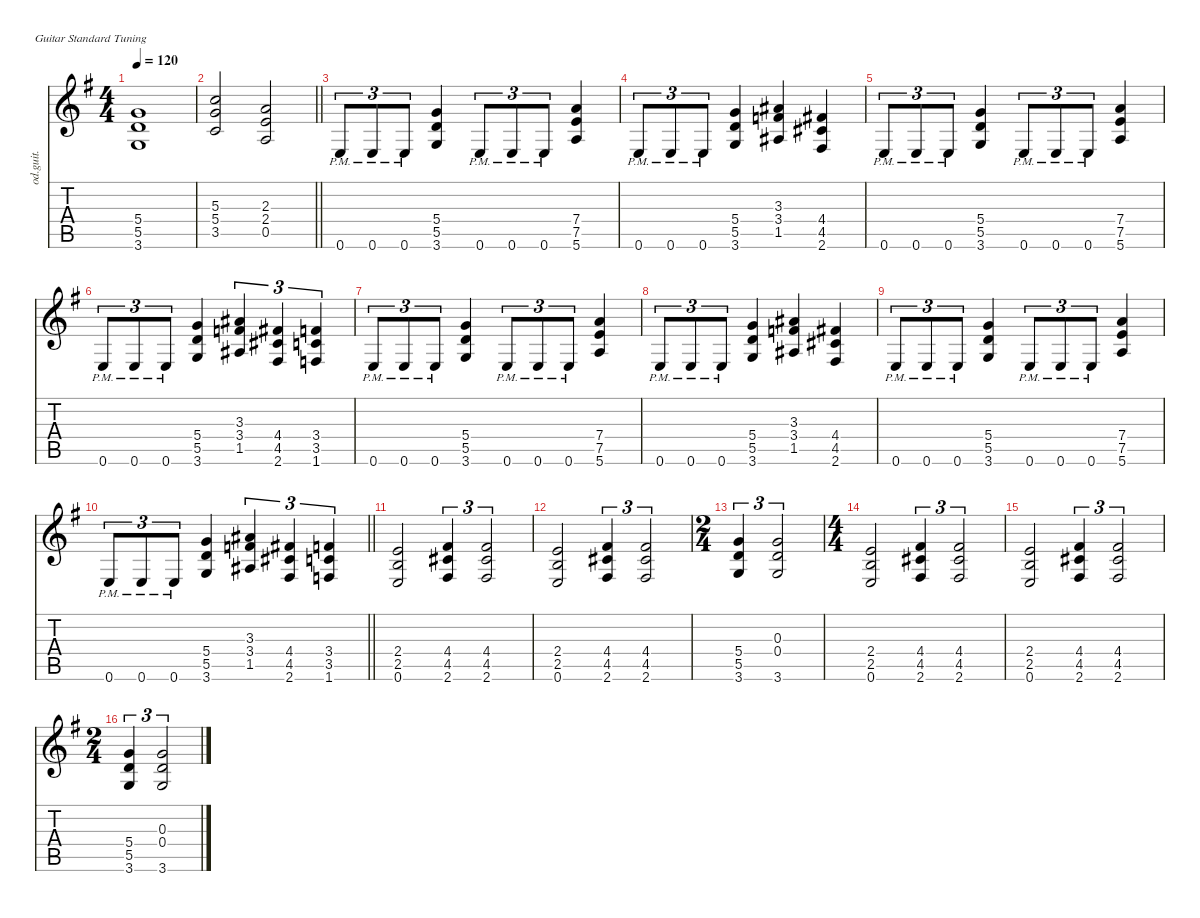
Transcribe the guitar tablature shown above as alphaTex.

\defaultSystemsLayout 4
\hideDynamics
\bracketExtendMode nobrackets
\otherSystemsTrackNameOrientation horizontal
\track ("Guitarra 1" "od.guit.") {defaultSystemsLayout 8 mute instrument overdrivenguitar}
\staff {score tabs}
\tuning (E4 B3 G3 D3 A2 E2)
\ts (4 4)
\tempo 120
\clef g2
\ks g
(5.4{acc forcenatural} 5.5{acc forcenatural} 3.6{acc forcenatural}).1{dy f beam Up} |
\barLineRight lightlight
(5.3{acc forcenatural} 5.4{acc forcenatural} 3.5{acc forcenatural}).2{beam Up} (2.3{acc forcenatural} 2.4{acc forcenatural} 0.5{acc forcenatural}).2{beam Up} |
0.6{pm acc forcenatural}.8{tu (3 2) beam Up} 0.6{pm acc forcenatural}.8{tu (3 2) beam Up} 0.6{pm acc forcenatural}.8{tu (3 2) beam Up} (5.4{acc forcenatural} 5.5{acc forcenatural} 3.6{acc forcenatural}).4{beam Up} 0.6{pm acc forcenatural}.8{tu (3 2) beam Up} 0.6{pm acc forcenatural}.8{tu (3 2) beam Up} 0.6{pm acc forcenatural}.8{tu (3 2) beam Up} (7.4{acc forcenatural} 7.5{acc forcenatural} 5.6{acc forcenatural}).4{beam Up} |
0.6{pm acc forcenatural}.8{tu (3 2) beam Up} 0.6{pm acc forcenatural}.8{tu (3 2) beam Up} 0.6{pm acc forcenatural}.8{tu (3 2) beam Up} (5.4{acc forcenatural} 5.5{acc forcenatural} 3.6{acc forcenatural}).4{beam Up} (3.3{acc #} 3.4{acc forcenatural} 1.5{acc #}).4{beam Up} (4.4{acc #} 4.5{acc #} 2.6{acc #}).4{beam Up} |
0.6{pm acc forcenatural}.8{tu (3 2) beam Up} 0.6{pm acc forcenatural}.8{tu (3 2) beam Up} 0.6{pm acc forcenatural}.8{tu (3 2) beam Up} (5.4{acc forcenatural} 5.5{acc forcenatural} 3.6{acc forcenatural}).4{beam Up} 0.6{pm acc forcenatural}.8{tu (3 2) beam Up} 0.6{pm acc forcenatural}.8{tu (3 2) beam Up} 0.6{pm acc forcenatural}.8{tu (3 2) beam Up} (7.4{acc forcenatural} 7.5{acc forcenatural} 5.6{acc forcenatural}).4{beam Up} |
0.6{pm acc forcenatural}.8{tu (3 2) beam Up} 0.6{pm acc forcenatural}.8{tu (3 2) beam Up} 0.6{pm acc forcenatural}.8{tu (3 2) beam Up} (5.4{acc forcenatural} 5.5{acc forcenatural} 3.6{acc forcenatural}).4{beam Up} (3.3{acc #} 3.4{acc forcenatural} 1.5{acc #}).4{tu (3 2) beam Up} (4.4{acc #} 4.5{acc #} 2.6{acc #}).4{tu (3 2) beam Up} (3.4{acc forcenatural} 3.5{acc forcenatural} 1.6{acc forcenatural}).4{tu (3 2) beam Up} |
0.6{pm acc forcenatural}.8{tu (3 2) beam Up} 0.6{pm acc forcenatural}.8{tu (3 2) beam Up} 0.6{pm acc forcenatural}.8{tu (3 2) beam Up} (5.4{acc forcenatural} 5.5{acc forcenatural} 3.6{acc forcenatural}).4{beam Up} 0.6{pm acc forcenatural}.8{tu (3 2) beam Up} 0.6{pm acc forcenatural}.8{tu (3 2) beam Up} 0.6{pm acc forcenatural}.8{tu (3 2) beam Up} (7.4{acc forcenatural} 7.5{acc forcenatural} 5.6{acc forcenatural}).4{beam Up} |
0.6{pm acc forcenatural}.8{tu (3 2) beam Up} 0.6{pm acc forcenatural}.8{tu (3 2) beam Up} 0.6{pm acc forcenatural}.8{tu (3 2) beam Up} (5.4{acc forcenatural} 5.5{acc forcenatural} 3.6{acc forcenatural}).4{beam Up} (3.3{acc #} 3.4{acc forcenatural} 1.5{acc #}).4{beam Up} (4.4{acc #} 4.5{acc #} 2.6{acc #}).4{beam Up} |
0.6{pm acc forcenatural}.8{tu (3 2) beam Up} 0.6{pm acc forcenatural}.8{tu (3 2) beam Up} 0.6{pm acc forcenatural}.8{tu (3 2) beam Up} (5.4{acc forcenatural} 5.5{acc forcenatural} 3.6{acc forcenatural}).4{beam Up} 0.6{pm acc forcenatural}.8{tu (3 2) beam Up} 0.6{pm acc forcenatural}.8{tu (3 2) beam Up} 0.6{pm acc forcenatural}.8{tu (3 2) beam Up} (7.4{acc forcenatural} 7.5{acc forcenatural} 5.6{acc forcenatural}).4{beam Up} |
\barLineRight lightlight
0.6{pm acc forcenatural}.8{tu (3 2) beam Up} 0.6{pm acc forcenatural}.8{tu (3 2) beam Up} 0.6{pm acc forcenatural}.8{tu (3 2) beam Up} (5.4{acc forcenatural} 5.5{acc forcenatural} 3.6{acc forcenatural}).4{beam Up} (3.3{acc #} 3.4{acc forcenatural} 1.5{acc #}).4{tu (3 2) beam Up} (4.4{acc #} 4.5{acc #} 2.6{acc #}).4{tu (3 2) beam Up} (3.4{acc forcenatural} 3.5{acc forcenatural} 1.6{acc forcenatural}).4{tu (3 2) beam Up} |
(2.4{acc forcenatural} 2.5{acc forcenatural} 0.6{acc forcenatural}).2{beam Up} (4.4{acc #} 4.5{acc #} 2.6{acc #}).4{tu (3 2) beam Up} (4.4{acc #} 4.5{acc #} 2.6{acc #}).2{tu (3 2) beam Up} |
(2.4{acc forcenatural} 2.5{acc forcenatural} 0.6{acc forcenatural}).2{beam Up} (4.4{acc #} 4.5{acc #} 2.6{acc #}).4{tu (3 2) beam Up} (4.4{acc #} 4.5{acc #} 2.6{acc #}).2{tu (3 2) beam Up} |
\ts (2 4)
\beaming (8 2 2)
(5.4{acc forcenatural} 5.5{acc forcenatural} 3.6{acc forcenatural}).4{tu (3 2) beam Up} (0.3{acc forcenatural} 0.4{acc forcenatural} 3.6{acc forcenatural}).2{tu (3 2) beam Up} |
\ts (4 4)
\beaming (8 2 2 2 2)
(2.4{acc forcenatural} 2.5{acc forcenatural} 0.6{acc forcenatural}).2{beam Up} (4.4{acc #} 4.5{acc #} 2.6{acc #}).4{tu (3 2) beam Up} (4.4{acc #} 4.5{acc #} 2.6{acc #}).2{tu (3 2) beam Up} |
(2.4{acc forcenatural} 2.5{acc forcenatural} 0.6{acc forcenatural}).2{beam Up} (4.4{acc #} 4.5{acc #} 2.6{acc #}).4{tu (3 2) beam Up} (4.4{acc #} 4.5{acc #} 2.6{acc #}).2{tu (3 2) beam Up} |
\ts (2 4)
\beaming (8 2 2)
(5.4{acc forcenatural} 5.5{acc forcenatural} 3.6{acc forcenatural}).4{tu (3 2) beam Up} (0.3{acc forcenatural} 0.4{acc forcenatural} 3.6{acc forcenatural}).2{tu (3 2) beam Up}
